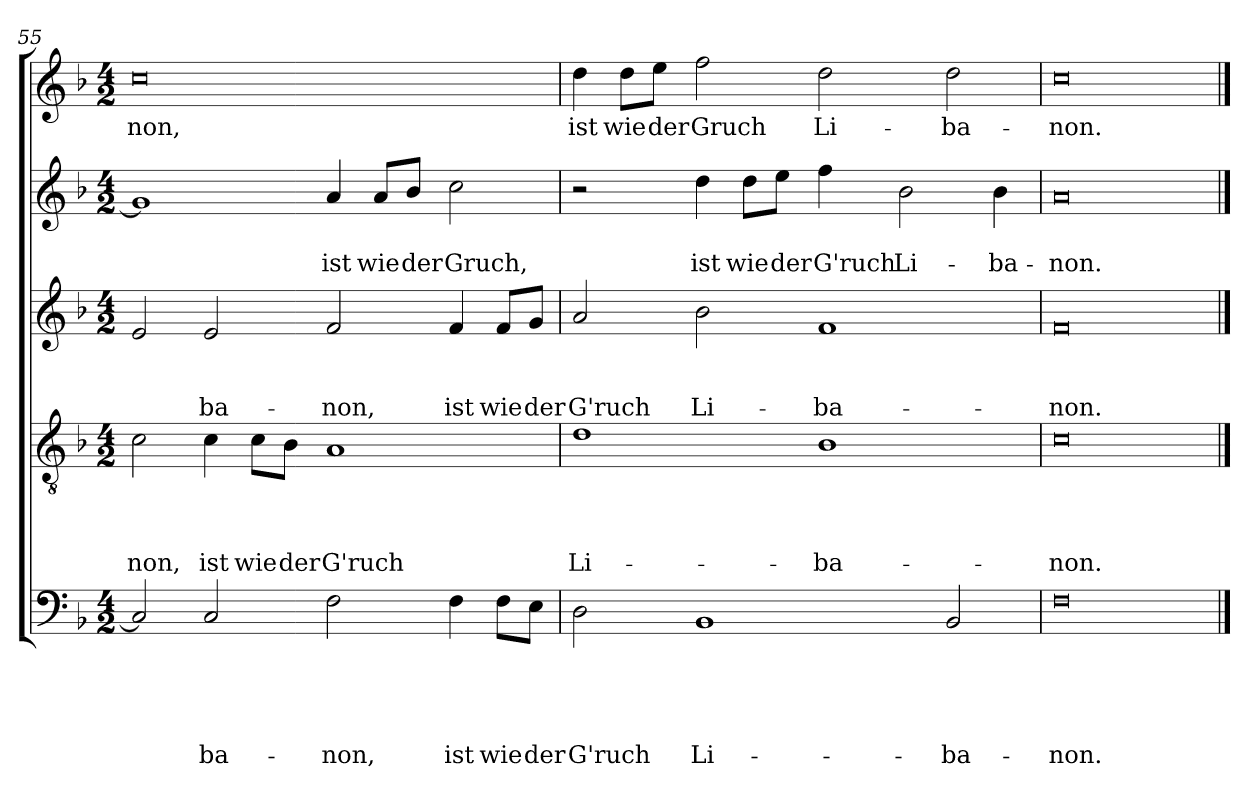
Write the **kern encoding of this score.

**kern	**text	**text	**text	**text	**text	**kern	**text	**text	**text	**text	**kern	**text	**text	**text	**kern	**text	**text	**kern	**text
*part5	*part5	*part5	*part5	*part5	*part5	*part4	*part4	*part4	*part4	*part4	*part3	*part3	*part3	*part3	*part2	*part2	*part2	*part1	*part1
*staff5	*staff5	*staff5	*staff5	*staff5	*staff5	*staff4	*staff4	*staff4	*staff4	*staff4	*staff3	*staff3	*staff3	*staff3	*staff2	*staff2	*staff2	*staff1	*staff1
!!LO:LB:g=z
*clefF4	*	*	*	*	*	*clefGv2	*	*	*	*	*clefG2	*	*	*	*clefG2	*	*	*clefG2	*
*k[b-]	*	*	*	*	*	*k[b-]	*	*	*	*	*k[b-]	*	*	*	*k[b-]	*	*	*k[b-]	*
*F:	*	*	*	*	*	*F:	*	*	*	*	*F:	*	*	*	*F:	*	*	*F:	*
*M4/2	*	*	*	*	*	*M4/2	*	*	*	*	*M4/2	*	*	*	*M4/2	*	*	*M4/2	*
=55	=55	=55	=55	=55	=55	=55	=55	=55	=55	=55	=55	=55	=55	=55	=55	=55	=55	=55	=55
!	!	!	!	!	!	!	!	!	!	!LO:LY:b	!	!	!	!	!	!	!	!	!LO:LY:b
2C/]	.	.	.	.	.	2c\	.	.	.	-non,	2e/	.	.	.	1g]	.	.	0cc	-non,
!	!	!	!	!	!LO:LY:b	!	!	!	!	!LO:LY:b	!	!	!	!LO:LY:b	!	!	!	!	!
2C/	.	.	.	.	-ba-	4c\	.	.	.	ist	2e/	.	.	-ba-	.	.	.	.	.
!	!	!	!	!	!	!	!	!	!	!LO:LY:b	!	!	!	!	!	!	!	!	!
.	.	.	.	.	.	8c\L	.	.	.	wie	.	.	.	.	.	.	.	.	.
!	!	!	!	!	!	!	!	!	!	!LO:LY:b	!	!	!	!	!	!	!	!	!
.	.	.	.	.	.	8B-\J	.	.	.	der	.	.	.	.	.	.	.	.	.
!	!	!	!	!	!LO:LY:b	!	!	!	!	!LO:LY:b	!	!	!	!LO:LY:b	!	!	!LO:LY:b	!	!
2F\	.	.	.	.	-non,	1A	.	.	.	G'ruch	2f/	.	.	-non,	4a/	.	ist	.	.
!	!	!	!	!	!	!	!	!	!	!	!	!	!	!	!	!	!LO:LY:b	!	!
.	.	.	.	.	.	.	.	.	.	.	.	.	.	.	8a/L	.	wie	.	.
!	!	!	!	!	!	!	!	!	!	!	!	!	!	!	!	!	!LO:LY:b	!	!
.	.	.	.	.	.	.	.	.	.	.	.	.	.	.	8b-/J	.	der	.	.
!	!	!	!	!	!LO:LY:b	!	!	!	!	!	!	!	!	!LO:LY:b	!	!	!LO:LY:b	!	!
4F\	.	.	.	.	ist	.	.	.	.	.	4f/	.	.	ist	2cc\	.	Gruch,	.	.
!	!	!	!	!	!LO:LY:b	!	!	!	!	!	!	!	!	!LO:LY:b	!	!	!	!	!
8F\L	.	.	.	.	wie	.	.	.	.	.	8f/L	.	.	wie	.	.	.	.	.
!	!	!	!	!	!LO:LY:b	!	!	!	!	!	!	!	!	!LO:LY:b	!	!	!	!	!
8E\J	.	.	.	.	der	.	.	.	.	.	8g/J	.	.	der	.	.	.	.	.
=56	=56	=56	=56	=56	=56	=56	=56	=56	=56	=56	=56	=56	=56	=56	=56	=56	=56	=56	=56
!	!	!	!	!	!LO:LY:b	!	!	!	!	!LO:LY:b	!	!	!	!LO:LY:b	!	!	!	!	!LO:LY:b
2D\	.	.	.	.	G'ruch	1d	.	.	.	Li-	2a/	.	.	G'ruch	2r	.	.	4dd\	ist
!	!	!	!	!	!	!	!	!	!	!	!	!	!	!	!	!	!	!	!LO:LY:b
.	.	.	.	.	.	.	.	.	.	.	.	.	.	.	.	.	.	8dd\L	wie
!	!	!	!	!	!	!	!	!	!	!	!	!	!	!	!	!	!	!	!LO:LY:b
.	.	.	.	.	.	.	.	.	.	.	.	.	.	.	.	.	.	8ee\J	der
!	!	!	!	!	!LO:LY:b	!	!	!	!	!	!	!	!	!LO:LY:b	!	!	!LO:LY:b	!	!LO:LY:b
1BB-	.	.	.	.	Li-	.	.	.	.	.	2b-\	.	.	Li-	4dd\	.	ist	2ff\	Gruch
!	!	!	!	!	!	!	!	!	!	!	!	!	!	!	!	!	!LO:LY:b	!	!
.	.	.	.	.	.	.	.	.	.	.	.	.	.	.	8dd\L	.	wie	.	.
!	!	!	!	!	!	!	!	!	!	!	!	!	!	!	!	!	!LO:LY:b	!	!
.	.	.	.	.	.	.	.	.	.	.	.	.	.	.	8ee\J	.	der	.	.
!	!	!	!	!	!	!	!	!	!	!LO:LY:b	!	!	!	!LO:LY:b	!	!	!LO:LY:b	!	!LO:LY:b
.	.	.	.	.	.	1B-	.	.	.	-ba-	1f	.	.	-ba-	4ff\	.	G'ruch	2dd\	Li-
!	!	!	!	!	!	!	!	!	!	!	!	!	!	!	!	!	!LO:LY:b	!	!
.	.	.	.	.	.	.	.	.	.	.	.	.	.	.	2b-\	.	Li-	.	.
!	!	!	!	!	!LO:LY:b	!	!	!	!	!	!	!	!	!	!	!	!	!	!LO:LY:b
2BB-/	.	.	.	.	-ba-	.	.	.	.	.	.	.	.	.	.	.	.	2dd\	-ba-
!	!	!	!	!	!	!	!	!	!	!	!	!	!	!	!	!	!LO:LY:b	!	!
.	.	.	.	.	.	.	.	.	.	.	.	.	.	.	4b-\	.	-ba-	.	.
=57	=57	=57	=57	=57	=57	=57	=57	=57	=57	=57	=57	=57	=57	=57	=57	=57	=57	=57	=57
!	!	!	!	!	!LO:LY:b	!	!	!	!	!LO:LY:b	!	!	!	!LO:LY:b	!	!	!LO:LY:b	!	!LO:LY:b
0F	.	.	.	.	-non.	0c	.	.	.	-non.	0f	.	.	-non.	0a	.	-non.	0cc	-non.
==	==	==	==	==	==	==	==	==	==	==	==	==	==	==	==	==	==	==	==
*-	*-	*-	*-	*-	*-	*-	*-	*-	*-	*-	*-	*-	*-	*-	*-	*-	*-	*-	*-
